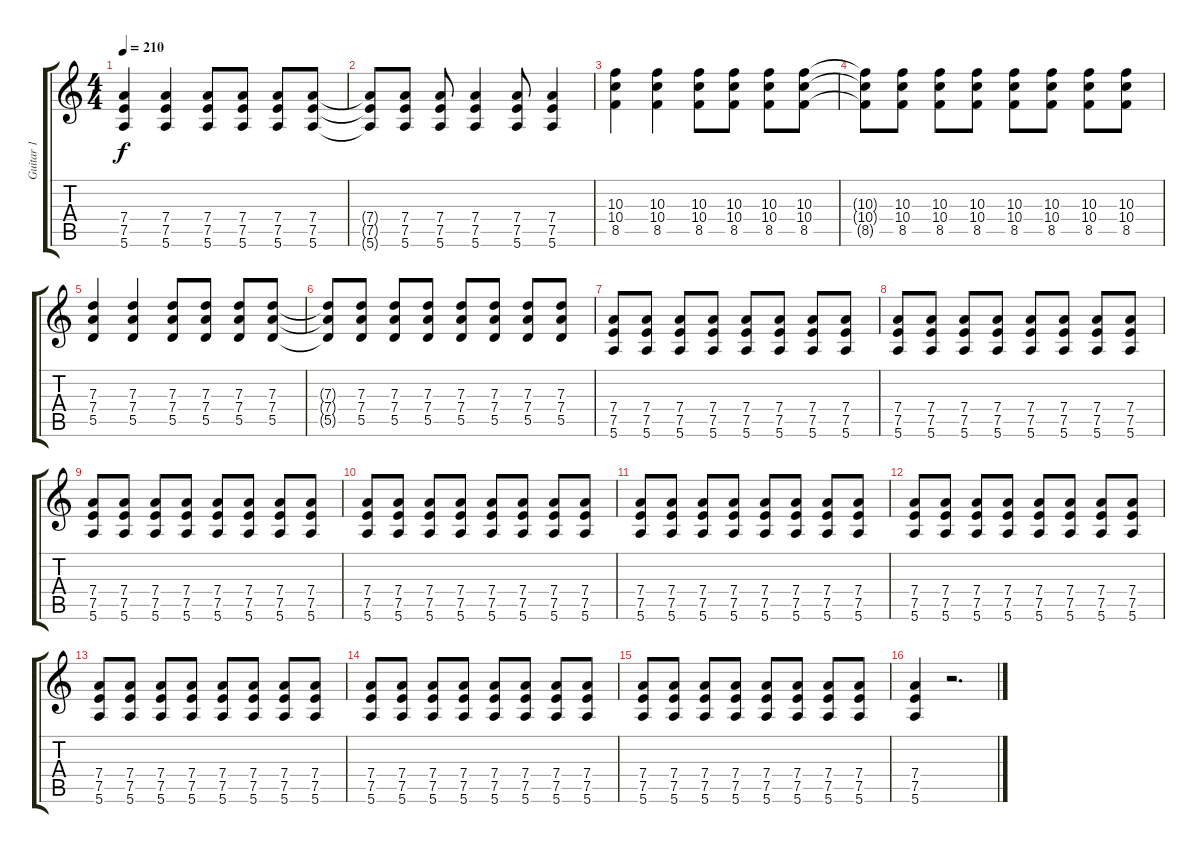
\track ("Guitar 1" "Guitar 1") {instrument distortionguitar}
\staff {score tabs}
\tuning (E4 B3 G3 D3 A2 E2) {hide}
\ts (4 4)
\tempo 210
\clef g2
\ks c
(7.4 7.5 5.6).4{dy f} (7.4 7.5 5.6).4 (7.4 7.5 5.6).8 (7.4 7.5 5.6).8 (7.4 7.5 5.6).8 (7.4 7.5 5.6).8 |
(7.4{t} 7.5{t} 5.6{t}).8 (7.4 7.5 5.6).8 (7.4 7.5 5.6).8 (7.4 7.5 5.6).4 (7.4 7.5 5.6).8 (7.4 7.5 5.6).4 |
(10.3 10.4 8.5).4 (10.3 10.4 8.5).4 (10.3 10.4 8.5).8 (10.3 10.4 8.5).8 (10.3 10.4 8.5).8 (10.3 10.4 8.5).8 |
(10.3{t} 10.4{t} 8.5{t}).8 (10.3 10.4 8.5).8 (10.3 10.4 8.5).8 (10.3 10.4 8.5).8 (10.3 10.4 8.5).8 (10.3 10.4 8.5).8 (10.3 10.4 8.5).8 (10.3 10.4 8.5).8 |
(7.3 7.4 5.5).4 (7.3 7.4 5.5).4 (7.3 7.4 5.5).8 (7.3 7.4 5.5).8 (7.3 7.4 5.5).8 (7.3 7.4 5.5).8 |
(7.3{t} 7.4{t} 5.5{t}).8 (7.3 7.4 5.5).8 (7.3 7.4 5.5).8 (7.3 7.4 5.5).8 (7.3 7.4 5.5).8 (7.3 7.4 5.5).8 (7.3 7.4 5.5).8 (7.3 7.4 5.5).8 |
(7.4 7.5 5.6).8 (7.4 7.5 5.6).8 (7.4 7.5 5.6).8 (7.4 7.5 5.6).8 (7.4 7.5 5.6).8 (7.4 7.5 5.6).8 (7.4 7.5 5.6).8 (7.4 7.5 5.6).8 |
(7.4 7.5 5.6).8 (7.4 7.5 5.6).8 (7.4 7.5 5.6).8 (7.4 7.5 5.6).8 (7.4 7.5 5.6).8 (7.4 7.5 5.6).8 (7.4 7.5 5.6).8 (7.4 7.5 5.6).8 |
(7.4 7.5 5.6).8 (7.4 7.5 5.6).8 (7.4 7.5 5.6).8 (7.4 7.5 5.6).8 (7.4 7.5 5.6).8 (7.4 7.5 5.6).8 (7.4 7.5 5.6).8 (7.4 7.5 5.6).8 |
(7.4 7.5 5.6).8 (7.4 7.5 5.6).8 (7.4 7.5 5.6).8 (7.4 7.5 5.6).8 (7.4 7.5 5.6).8 (7.4 7.5 5.6).8 (7.4 7.5 5.6).8 (7.4 7.5 5.6).8 |
(7.4 7.5 5.6).8 (7.4 7.5 5.6).8 (7.4 7.5 5.6).8 (7.4 7.5 5.6).8 (7.4 7.5 5.6).8 (7.4 7.5 5.6).8 (7.4 7.5 5.6).8 (7.4 7.5 5.6).8 |
(7.4 7.5 5.6).8 (7.4 7.5 5.6).8 (7.4 7.5 5.6).8 (7.4 7.5 5.6).8 (7.4 7.5 5.6).8 (7.4 7.5 5.6).8 (7.4 7.5 5.6).8 (7.4 7.5 5.6).8 |
(7.4 7.5 5.6).8 (7.4 7.5 5.6).8 (7.4 7.5 5.6).8 (7.4 7.5 5.6).8 (7.4 7.5 5.6).8 (7.4 7.5 5.6).8 (7.4 7.5 5.6).8 (7.4 7.5 5.6).8 |
(7.4 7.5 5.6).8 (7.4 7.5 5.6).8 (7.4 7.5 5.6).8 (7.4 7.5 5.6).8 (7.4 7.5 5.6).8 (7.4 7.5 5.6).8 (7.4 7.5 5.6).8 (7.4 7.5 5.6).8 |
(7.4 7.5 5.6).8 (7.4 7.5 5.6).8 (7.4 7.5 5.6).8 (7.4 7.5 5.6).8 (7.4 7.5 5.6).8 (7.4 7.5 5.6).8 (7.4 7.5 5.6).8 (7.4 7.5 5.6).8 |
(7.4 7.5 5.6).4 r.2{d}
